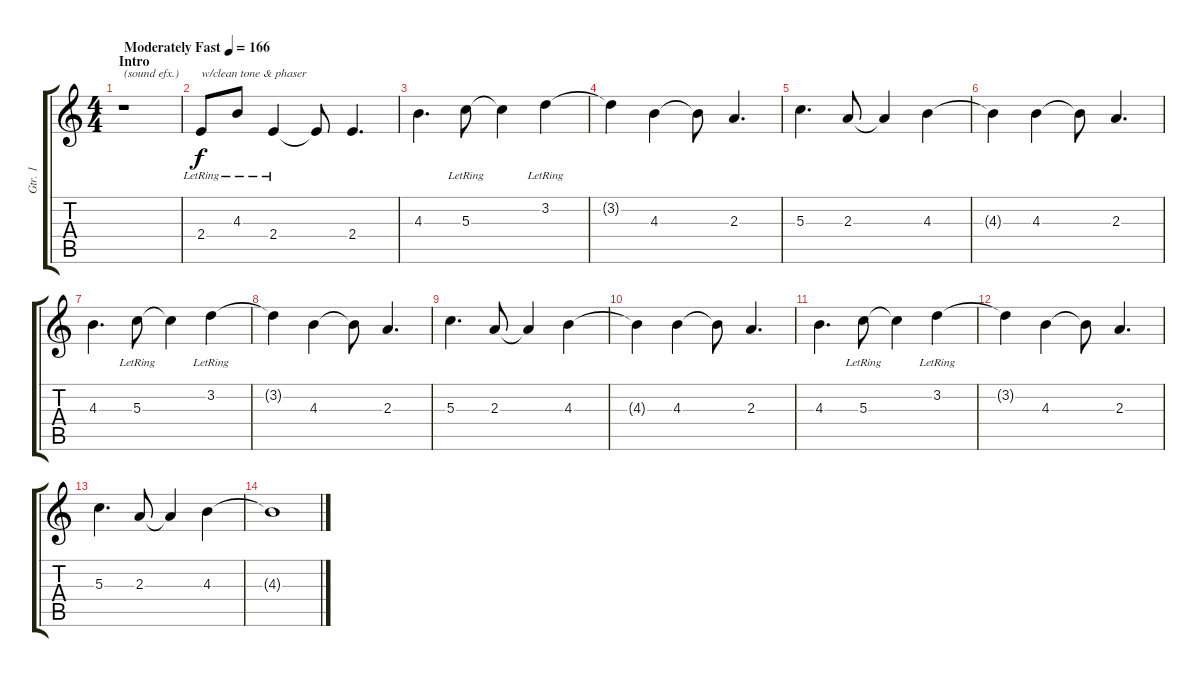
\track ("Gtr. 1" "Gtr. 1") {instrument electricguitarclean}
\staff {score tabs}
\tuning (E4 B3 G3 D3 A2 E2) {hide}
\ts (4 4)
\section ("" "Intro")
\tempo (166 "Moderately Fast")
\clef g2
\ks c
r.1{txt "(sound efx.)" dy f instrument electricguitarclean} |
2.4{lr}.8{txt "w/clean tone & phaser"} 4.3{lr}.8 2.4{lr}.4 2.4{t}.8 2.4.4{d} |
4.3.4{d} 5.3{lr}.8 5.3{t}.4 3.2{lr}.4 |
3.2{t}.4 4.3.4 4.3{t}.8 2.3.4{d} |
5.3.4{d} 2.3.8 2.3{t}.4 4.3.4 |
4.3{t}.4 4.3.4 4.3{t}.8 2.3.4{d} |
4.3.4{d} 5.3{lr}.8 5.3{t}.4 3.2{lr}.4 |
3.2{t}.4 4.3.4 4.3{t}.8 2.3.4{d} |
5.3.4{d} 2.3.8 2.3{t}.4 4.3.4 |
4.3{t}.4 4.3.4 4.3{t}.8 2.3.4{d} |
4.3.4{d} 5.3{lr}.8 5.3{t}.4 3.2{lr}.4 |
3.2{t}.4 4.3.4 4.3{t}.8 2.3.4{d} |
5.3.4{d} 2.3.8 2.3{t}.4 4.3.4 |
4.3{t}.1
